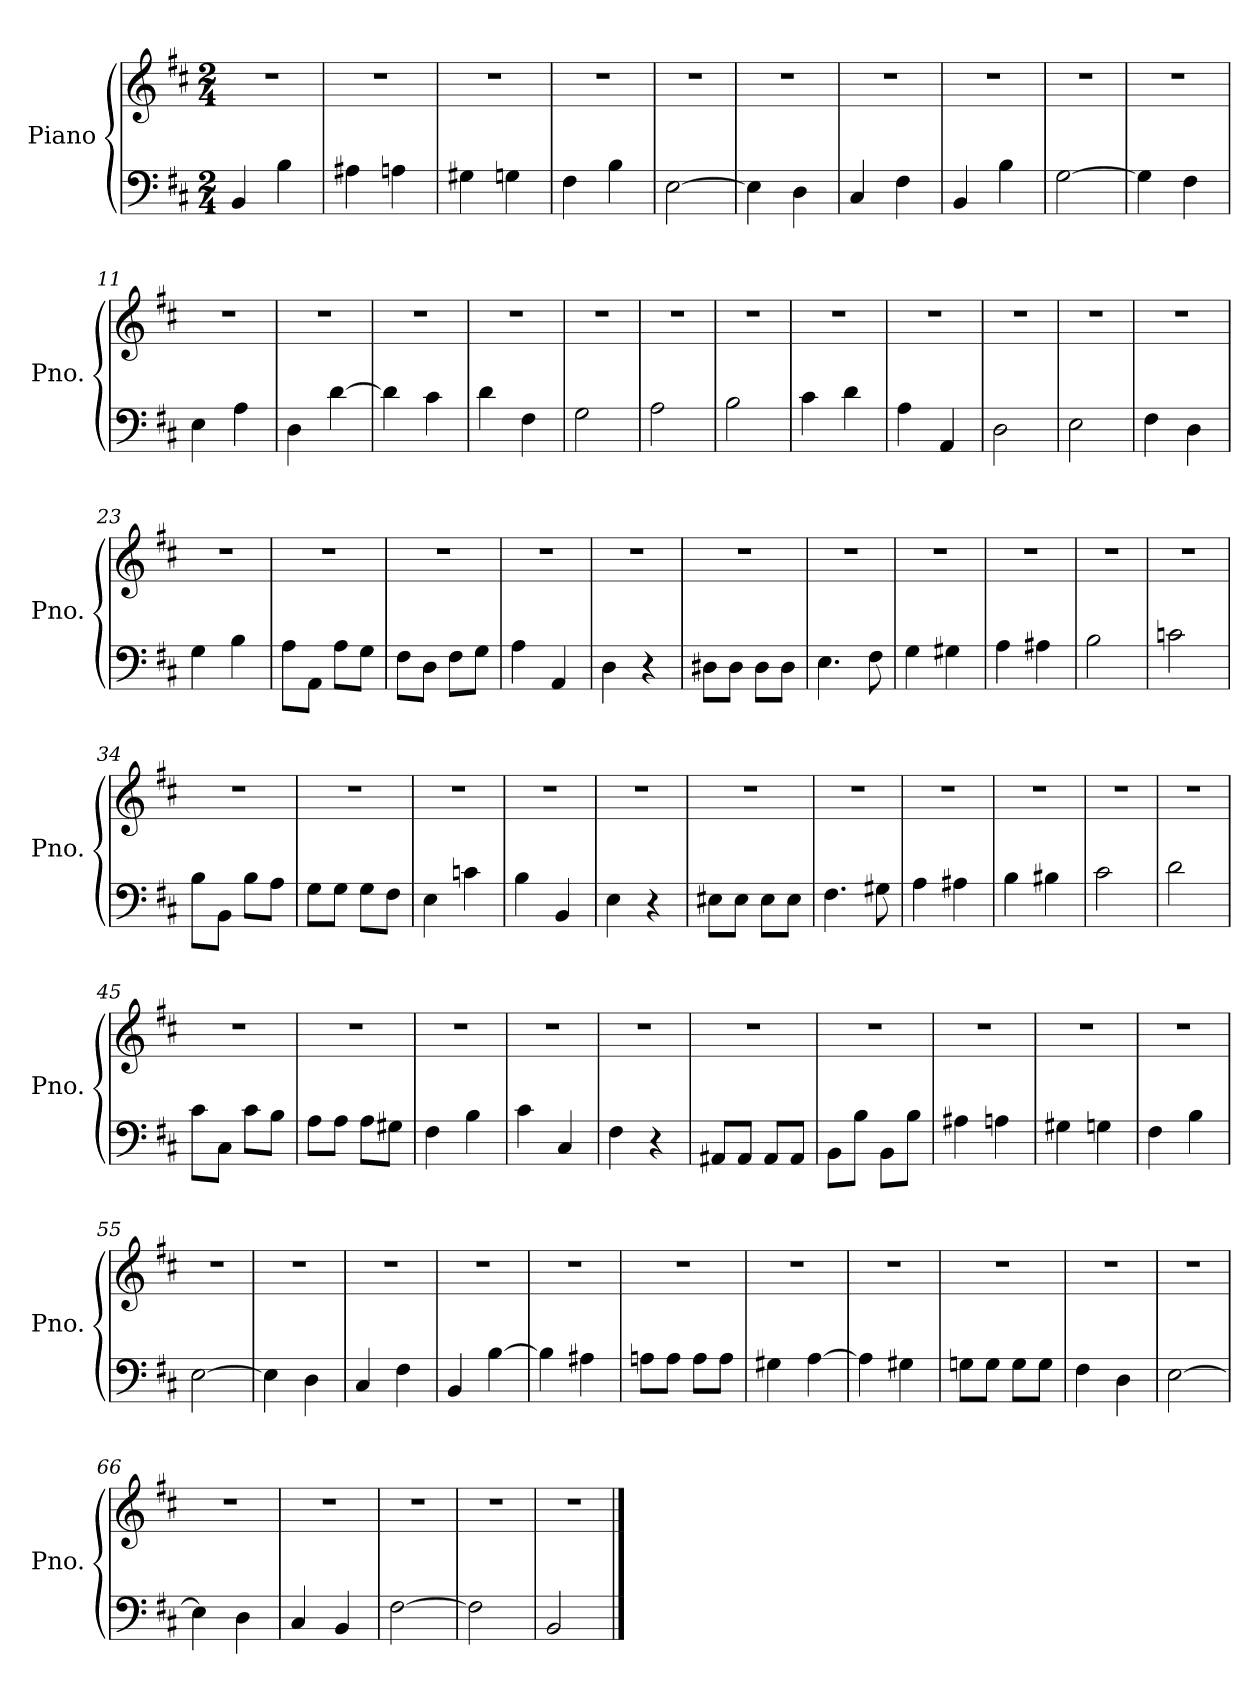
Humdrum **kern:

**kern	**kern
*part1	*part1
*staff2	*staff1
*I"Piano	*
*I'Pno.	*
*clefF4	*clefG2
*k[f#c#]	*k[f#c#]
*M2/4	*M2/4
*MM120	*MM120
=1	=1
4BB/	2r
4B\	.
=2	=2
4A#X\	2r
4An\	.
=3	=3
4G#X\	2r
4Gn\	.
=4	=4
4F#\	2r
4B\	.
=5	=5
[2E\	2r
=6	=6
4E\]	2r
4D\	.
=7	=7
4C#/	2r
4F#\	.
=8	=8
4BB/	2r
4B\	.
=9	=9
[2G\	2r
=10	=10
4G\]	2r
4F#\	.
=11	=11
4E\	2r
4A\	.
=12	=12
4D\	2r
[4d\	.
=13	=13
4d\]	2r
4c#\	.
=14	=14
4d\	2r
4F#\	.
=15	=15
2G\	2r
=16	=16
2A\	2r
=17	=17
2B\	2r
=18	=18
4c#\	2r
4d\	.
=19	=19
4A\	2r
4AA/	.
=20	=20
2D\	2r
=21	=21
2E\	2r
=22	=22
4F#\	2r
4D\	.
=23	=23
4G\	2r
4B\	.
=24	=24
8A\L	2r
8AA\J	.
8A\L	.
8G\J	.
=25	=25
8F#\L	2r
8D\J	.
8F#\L	.
8G\J	.
=26	=26
4A\	2r
4AA/	.
=27	=27
4D\	2r
4r	.
=28	=28
8D#X\L	2r
8D#\J	.
8D#\L	.
8D#\J	.
=29	=29
4.E\	2r
8F#\	.
=30	=30
4G\	2r
4G#X\	.
=31	=31
4A\	2r
4A#X\	.
=32	=32
2B\	2r
=33	=33
2cn\	2r
=34	=34
8B\L	2r
8BB\J	.
8B\L	.
8A\J	.
=35	=35
8G\L	2r
8G\J	.
8G\L	.
8F#\J	.
=36	=36
4E\	2r
4cn\	.
=37	=37
4B\	2r
4BB/	.
=38	=38
4E\	2r
4r	.
=39	=39
8E#X\L	2r
8E#\J	.
8E#\L	.
8E#\J	.
=40	=40
4.F#\	2r
8G#X\	.
=41	=41
4A\	2r
4A#X\	.
=42	=42
4B\	2r
4B#X\	.
=43	=43
2c#\	2r
=44	=44
2d\	2r
=45	=45
8c#\L	2r
8C#\J	.
8c#\L	.
8B\J	.
=46	=46
8A\L	2r
8A\J	.
8A\L	.
8G#X\J	.
=47	=47
4F#\	2r
4B\	.
=48	=48
4c#\	2r
4C#/	.
=49	=49
4F#\	2r
4r	.
=50	=50
8AA#X/L	2r
8AA#/J	.
8AA#/L	.
8AA#/J	.
=51	=51
8BB\L	2r
8B\J	.
8BB\L	.
8B\J	.
=52	=52
4A#X\	2r
4An\	.
=53	=53
4G#X\	2r
4Gn\	.
=54	=54
4F#\	2r
4B\	.
=55	=55
[2E\	2r
=56	=56
4E\]	2r
4D\	.
=57	=57
4C#/	2r
4F#\	.
=58	=58
4BB/	2r
[4B\	.
=59	=59
4B\]	2r
4A#X\	.
=60	=60
8An\L	2r
8A\J	.
8A\L	.
8A\J	.
=61	=61
4G#X\	2r
[4A\	.
=62	=62
4A\]	2r
4G#X\	.
=63	=63
8Gn\L	2r
8G\J	.
8G\L	.
8G\J	.
=64	=64
4F#\	2r
4D\	.
=65	=65
[2E\	2r
=66	=66
4E\]	2r
4D\	.
=67	=67
4C#/	2r
4BB/	.
=68	=68
[2F#\	2r
=69	=69
2F#\]	2r
=70	=70
2BB/	2r
==	==
*-	*-
